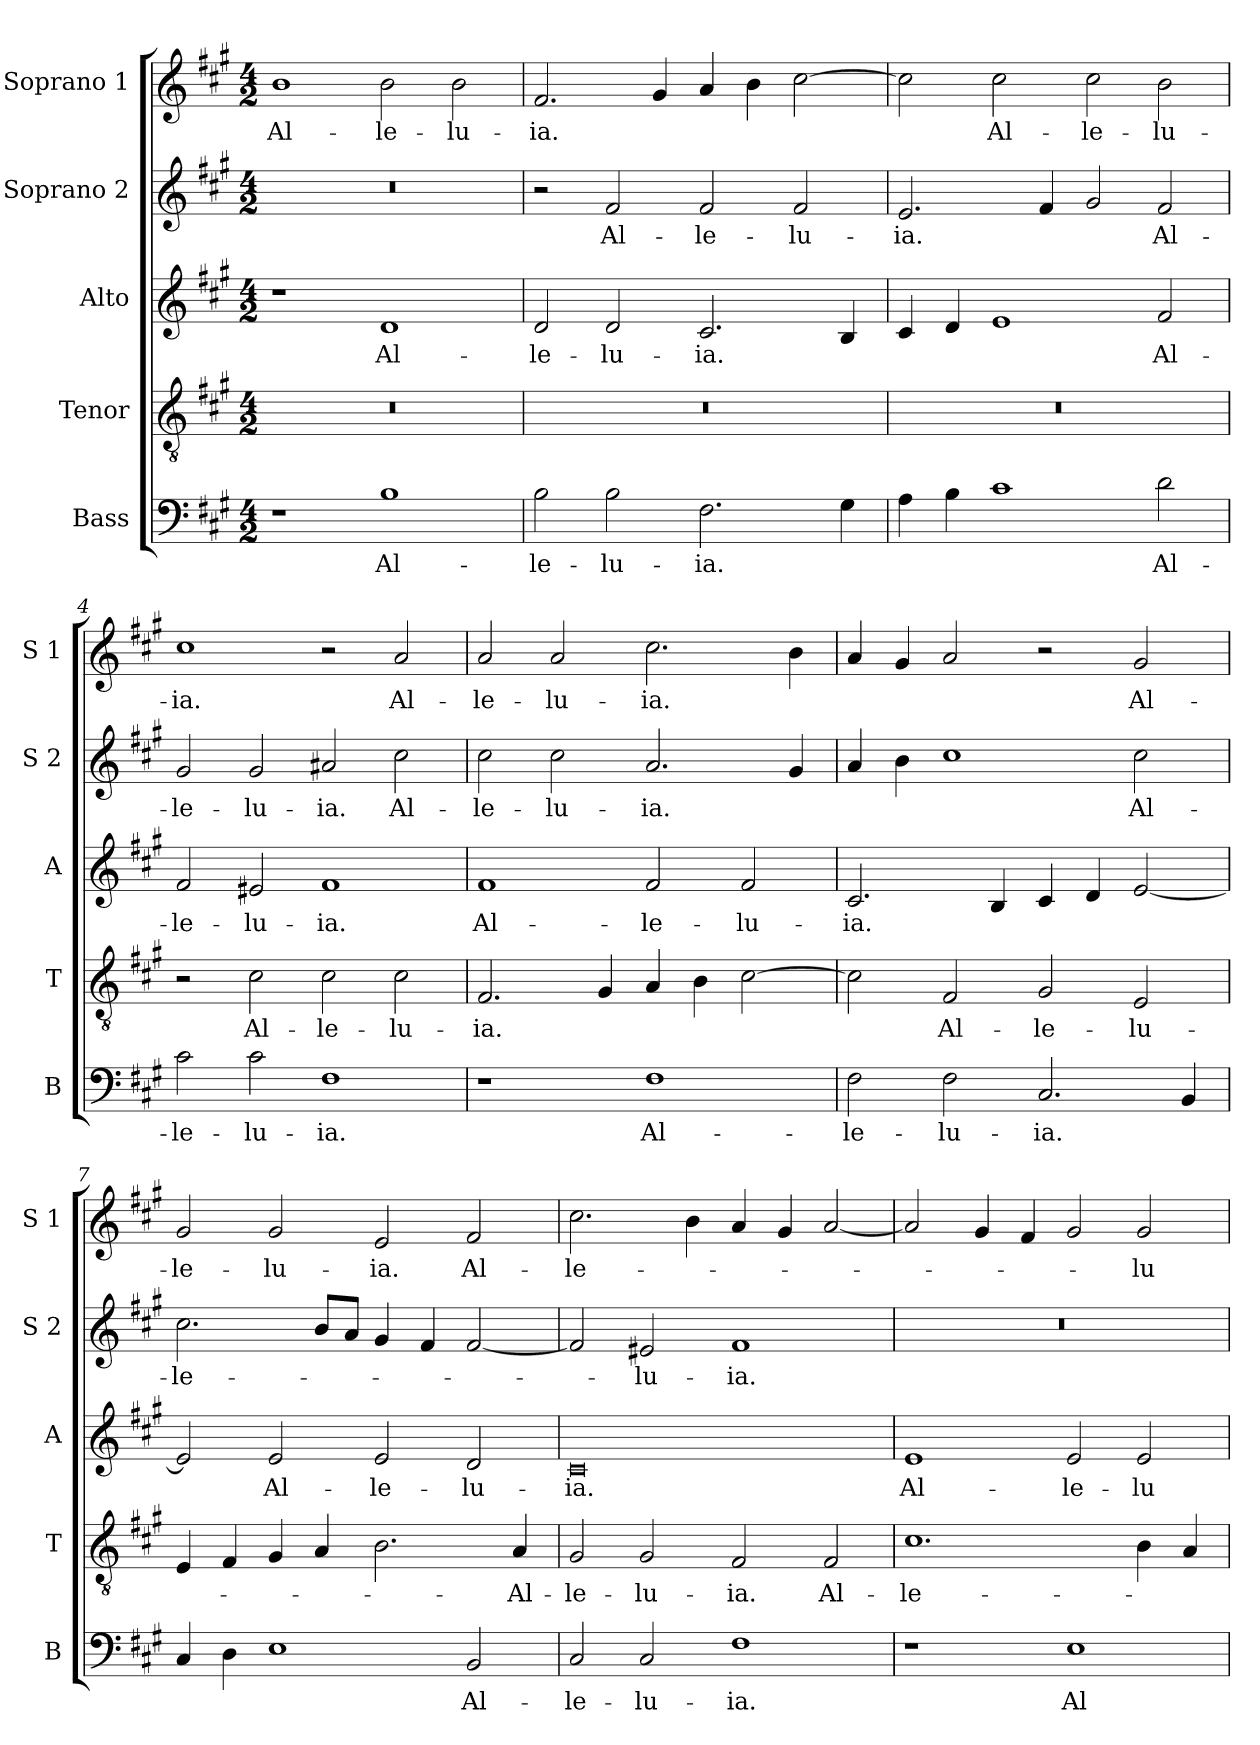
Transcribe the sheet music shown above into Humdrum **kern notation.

**kern	**text	**kern	**text	**kern	**text	**kern	**text	**kern	**text
*part5	*part5	*part4	*part4	*part3	*part3	*part2	*part2	*part1	*part1
*staff5	*staff5	*staff4	*staff4	*staff3	*staff3	*staff2	*staff2	*staff1	*staff1
*I"Bass	*	*I"Tenor	*	*I"Alto	*	*I"Soprano 2	*	*I"Soprano 1	*
*I'B	*	*I'T	*	*I'A	*	*I'S 2	*	*I'S 1	*
*clefF4	*	*clefGv2	*	*clefG2	*	*clefG2	*	*clefG2	*
*k[f#c#g#]	*	*k[f#c#g#]	*	*k[f#c#g#]	*	*k[f#c#g#]	*	*k[f#c#g#]	*
*A:	*	*A:	*	*A:	*	*A:	*	*A:	*
*M4/2	*	*M4/2	*	*M4/2	*	*M4/2	*	*M4/2	*
=1	=1	=1	=1	=1	=1	=1	=1	=1	=1
!	!	!	!	!	!	!	!	!	!LO:LY:b
1r	.	0r	.	1r	.	0r	.	1b	Al-
!	!LO:LY:b	!	!	!	!LO:LY:b	!	!	!	!LO:LY:b
1B	Al-	.	.	1d	Al-	.	.	2b\	-le-
!	!	!	!	!	!	!	!	!	!LO:LY:b
.	.	.	.	.	.	.	.	2b\	-lu-
=2	=2	=2	=2	=2	=2	=2	=2	=2	=2
!	!LO:LY:b	!	!	!	!LO:LY:b	!	!	!	!LO:LY:b
2B\	-le-	0r	.	2d/	-le-	2r	.	2.f#/	-ia.
!	!LO:LY:b	!	!	!	!LO:LY:b	!	!LO:LY:b	!	!
2B\	-lu-	.	.	2d/	-lu-	2f#/	Al-	.	.
.	.	.	.	.	.	.	.	4g#/	.
!	!LO:LY:b	!	!	!	!LO:LY:b	!	!LO:LY:b	!	!
2.F#\	-ia.	.	.	2.c#/	-ia.	2f#/	-le-	4a/	.
.	.	.	.	.	.	.	.	4b\	.
!	!	!	!	!	!	!	!LO:LY:b	!	!
.	.	.	.	.	.	2f#/	-lu-	[2cc#\	.
4G#\	.	.	.	4B/	.	.	.	.	.
=3	=3	=3	=3	=3	=3	=3	=3	=3	=3
!	!	!	!	!	!	!	!LO:LY:b	!	!
4A\	.	0r	.	4c#/	.	2.e/	-ia.	2cc#\]	.
4B\	.	.	.	4d/	.	.	.	.	.
!	!	!	!	!	!	!	!	!	!LO:LY:b
1c#	.	.	.	1e	.	.	.	2cc#\	Al-
.	.	.	.	.	.	4f#/	.	.	.
!	!	!	!	!	!	!	!	!	!LO:LY:b
.	.	.	.	.	.	2g#/	.	2cc#\	-le-
!	!LO:LY:b	!	!	!	!LO:LY:b	!	!LO:LY:b	!	!LO:LY:b
2d\	Al-	.	.	2f#/	Al-	2f#/	Al-	2b\	-lu-
!!LO:LB:g=z
=4	=4	=4	=4	=4	=4	=4	=4	=4	=4
!	!LO:LY:b	!	!	!	!LO:LY:b	!	!LO:LY:b	!	!LO:LY:b
2c#\	-le-	2r	.	2f#/	-le-	2g#/	-le-	1cc#	-ia.
!	!LO:LY:b	!	!LO:LY:b	!	!LO:LY:b	!	!LO:LY:b	!	!
2c#\	-lu-	2c#\	Al-	2e#X/	-lu-	2g#/	-lu-	.	.
!	!LO:LY:b	!	!LO:LY:b	!	!LO:LY:b	!	!LO:LY:b	!	!
1F#	-ia.	2c#\	-le-	1f#	-ia.	2a#X/	-ia.	2r	.
!	!	!	!LO:LY:b	!	!	!	!LO:LY:b	!	!LO:LY:b
.	.	2c#\	-lu-	.	.	2cc#\	Al-	2a/	Al-
=5	=5	=5	=5	=5	=5	=5	=5	=5	=5
!	!	!	!LO:LY:b	!	!LO:LY:b	!	!LO:LY:b	!	!LO:LY:b
1r	.	2.F#/	-ia.	1f#	Al-	2cc#\	-le-	2a/	-le-
!	!	!	!	!	!	!	!LO:LY:b	!	!LO:LY:b
.	.	.	.	.	.	2cc#\	-lu-	2a/	-lu-
.	.	4G#/	.	.	.	.	.	.	.
!	!LO:LY:b	!	!	!	!LO:LY:b	!	!LO:LY:b	!	!LO:LY:b
1F#	Al-	4A/	.	2f#/	-le-	2.a/	-ia.	2.cc#\	-ia.
.	.	4B\	.	.	.	.	.	.	.
!	!	!	!	!	!LO:LY:b	!	!	!	!
.	.	[2c#\	.	2f#/	-lu-	.	.	.	.
.	.	.	.	.	.	4g#/	.	4b\	.
=6	=6	=6	=6	=6	=6	=6	=6	=6	=6
!	!LO:LY:b	!	!	!	!LO:LY:b	!	!	!	!
2F#\	-le-	2c#\]	.	2.c#/	-ia.	4a/	.	4a/	.
.	.	.	.	.	.	4b\	.	4g#/	.
!	!LO:LY:b	!	!LO:LY:b	!	!	!	!	!	!
2F#\	-lu-	2F#/	Al-	.	.	1cc#	.	2a/	.
.	.	.	.	4B/	.	.	.	.	.
!	!LO:LY:b	!	!LO:LY:b	!	!	!	!	!	!
2.C#/	-ia.	2G#/	-le-	4c#/	.	.	.	2r	.
.	.	.	.	4d/	.	.	.	.	.
!	!	!	!LO:LY:b	!	!	!	!LO:LY:b	!	!LO:LY:b
.	.	2E/	-lu-	[2e/	.	2cc#\	Al-	2g#/	Al-
4BB/	.	.	.	.	.	.	.	.	.
!!LO:LB:g=z
=7	=7	=7	=7	=7	=7	=7	=7	=7	=7
!	!	!	!	!	!	!	!LO:LY:b	!	!LO:LY:b
4C#/	.	4E/	.	2e/]	.	2.cc#\	-le-	2g#/	-le-
4D\	.	4F#/	.	.	.	.	.	.	.
!	!	!	!	!	!LO:LY:b	!	!	!	!LO:LY:b
1E	.	4G#/	.	2e/	Al-	.	.	2g#/	-lu-
.	.	4A/	.	.	.	8b/L	.	.	.
.	.	.	.	.	.	8a/J	.	.	.
!	!	!	!	!	!LO:LY:b	!	!	!	!LO:LY:b
.	.	2.B\	.	2e/	-le-	4g#/	.	2e/	-ia.
.	.	.	.	.	.	4f#/	.	.	.
!	!LO:LY:b	!	!	!	!LO:LY:b	!	!	!	!LO:LY:b
2BB/	Al-	.	.	2d/	-lu-	[2f#/	.	2f#/	Al-
!	!	!	!LO:LY:b	!	!	!	!	!	!
.	.	4A/	-Al-	.	.	.	.	.	.
=8	=8	=8	=8	=8	=8	=8	=8	=8	=8
!	!LO:LY:b	!	!LO:LY:b	!	!LO:LY:b	!	!	!	!LO:LY:b
2C#/	-le-	2G#/	-le-	0c#	-ia.	2f#/]	.	2.cc#\	-le-
!	!LO:LY:b	!	!LO:LY:b	!	!	!	!LO:LY:b	!	!
2C#/	-lu-	2G#/	-lu-	.	.	2e#X/	-lu-	.	.
.	.	.	.	.	.	.	.	4b\	.
!	!LO:LY:b	!	!LO:LY:b	!	!	!	!LO:LY:b	!	!
1F#	-ia.	2F#/	-ia.	.	.	1f#	-ia.	4a/	.
.	.	.	.	.	.	.	.	4g#/	.
!	!	!	!LO:LY:b	!	!	!	!	!	!
.	.	2F#/	Al-	.	.	.	.	[2a/	.
=9	=9	=9	=9	=9	=9	=9	=9	=9	=9
!	!	!	!LO:LY:b	!	!LO:LY:b	!	!	!	!
1r	.	1.c#	-le-	1e	Al-	0r	.	2a/]	.
.	.	.	.	.	.	.	.	4g#/	.
.	.	.	.	.	.	.	.	4f#/	.
!	!LO:LY:b	!	!	!	!LO:LY:b	!	!	!	!
1E	Al-	.	.	2e/	-le-	.	.	2g#/	.
!	!	!	!	!	!LO:LY:b	!	!	!	!LO:LY:b
.	.	4B\	.	2e/	-lu-	.	.	2g#/	-lu-
.	.	4A/	.	.	.	.	.	.	.
=	=	=	=	=	=	=	=	=	=
*-	*-	*-	*-	*-	*-	*-	*-	*-	*-
